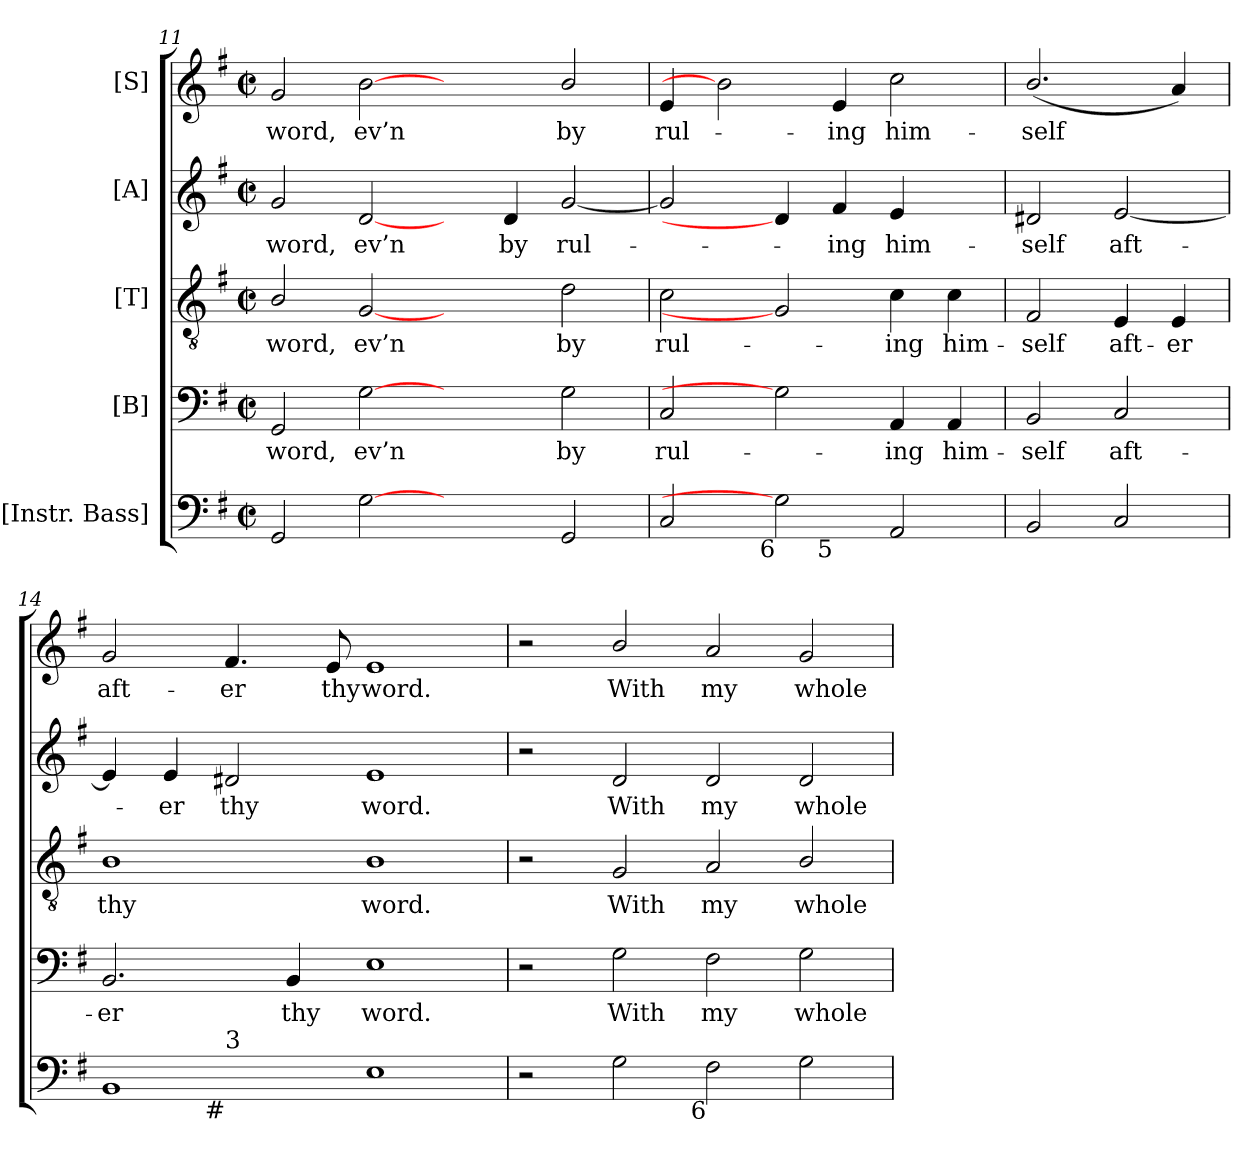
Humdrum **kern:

**kern	**kern	**text	**kern	**text	**kern	**text	**kern	**text
*part5	*part4	*part4	*part3	*part3	*part2	*part2	*part1	*part1
*staff5	*staff4	*staff4	*staff3	*staff3	*staff2	*staff2	*staff1	*staff1
*I"[Instr. Bass]	*I"[B]	*	*I"[T]	*	*I"[A]	*	*I"[S]	*
*clefF4	*clefF4	*	*clefGv2	*	*clefG2	*	*clefG2	*
*	*	*	*ITrd7c12	*	*	*	*	*
*k[f#]	*k[f#]	*	*k[f#]	*	*k[f#]	*	*k[f#]	*
*e:	*e:	*	*e:	*	*e:	*	*e:	*
*M2/2	*M2/2	*	*M2/2	*	*M2/2	*	*M2/2	*
*met(c|)	*met(c|)	*	*met(c|)	*	*met(c|)	*	*met(c|)	*
=11	=11	=11	=11	=11	=11	=11	=11	=11
!	!	!LO:LY:b:color=#000000	!	!	!	!	!	!
!	!	!	!	!LO:LY:b:color=#000000	!	!	!	!
!	!	!	!	!	!	!LO:LY:b:color=#000000	!	!
!	!	!	!	!	!	!	!	!LO:LY:b:color=#000000
2GGi/	2GGi/	word,	2BBi/	word,	2gi/	word,	2gi/	word,
!	!	!LO:LY:b:color=#000000	!	!	!	!	!	!
!	!	!	!	!LO:LY:b:color=#000000	!	!	!	!
!	!	!	!	!	!	!LO:LY:b:color=#000000	!	!
!	!	!	!	!	!	!	!	!LO:LY:b:color=#000000
[2Gi	[2Gi	ev’n	[2GGi	ev’n	[2di/	ev’n	[2bi	ev’n
2ryy	2ryy	.	2ryy	.	4ryy	.	2ryy	.
!	!	!	!	!	!	!LO:LY:b:color=#000000	!	!
.	.	.	.	.	4di/	by	.	.
!	!	!LO:LY:b:color=#000000	!	!	!	!	!	!
!	!	!	!	!LO:LY:b:color=#000000	!	!	!	!
!	!	!	!	!	!	!LO:LY:b:color=#000000	!	!
!	!	!	!	!	!	!	!	!LO:LY:b:color=#000000
2GGi/	2Gi\	by	2Di\	by	[2gi/	rul-	2bi/	by
=12	=12	=12	=12	=12	=12	=12	=12	=12
!	!	!LO:LY:b:color=#000000	!	!	!	!	!	!
!	!	!	!	!LO:LY:b:color=#000000	!	!	!	!
!	!	!	!	!	!	!	!	!LO:LY:b:color=#000000
*^	*	*	*	*	*	*	*	*
2Ci/	2.ryy	2Ci/	rul-	2Ci\	rul-	2gi/]	.	4ei/	rul-
.	.	.	.	.	.	.	.	2bi]	.
!LO:TX:b:rj:t=6	!	!	!	!	!	!	!	!	!
2Gi]	.	2Gi]	.	2GGi]	.	4di/]	.	.	.
!	!	!	!	!	!	!	!LO:LY:b:color=#000000	!	!
!	!LO:TX:b:rj:t=5	!	!	!	!	!	!	!	!
!	!	!	!	!	!	!	!	!	!LO:LY:b:color=#000000
.	2.ryy	.	.	.	.	4f#i/	-ing	4ei/	-ing
!	!	!	!LO:LY:b:color=#000000	!	!	!	!	!	!
!	!	!	!	!	!LO:LY:b:color=#000000	!	!	!	!
!	!	!	!	!	!	!	!LO:LY:b:color=#000000	!	!
!	!	!	!	!	!	!	!	!	!LO:LY:b:color=#000000
2AAi/	.	4AAi/	-ing	4Ci\	-ing	4ei/	him-	2cci\	him-
!	!	!	!LO:LY:b:color=#000000	!	!	!	!	!	!
!	!	!	!	!	!LO:LY:b:color=#000000	!	!	!	!
.	.	4AAi/	him-	4Ci\	him-	4ryy	.	.	.
*v	*v	*	*	*	*	*	*	*	*
!!LO:LB:g=z
=13	=13	=13	=13	=13	=13	=13	=13	=13
*^	*	*	*	*	*	*	*	*
!	!	!	!LO:LY:b:color=#000000	!	!	!	!	!	!
*v	*v	*	*	*	*	*	*	*	*
*^	*	*	*	*	*	*	*	*
!	!	!	!	!	!LO:LY:b:color=#000000	!	!	!	!
*v	*v	*	*	*	*	*	*	*	*
*^	*	*	*	*	*	*	*	*
!	!	!	!	!	!	!	!LO:LY:b:color=#000000	!	!
*v	*v	*	*	*	*	*	*	*	*
*^	*	*	*	*	*	*	*	*
!LO:TX:b:t=Emendations&colon; original clefs soprano, alto, tenor, bass. This anthem is dated 1755 in	!	!	!	!	!	!	!	!	!
!LO:TX:i:t=Six and Twenty Select Anthems.	!	!	!	!	!	!	!	!	!
!LO:TX:b:rj:t=#	!	!	!	!	!	!	!	!	!
!	!	!	!	!	!	!	!	!	!LO:LY:b:color=#000000
*v	*v	*	*	*	*	*	*	*	*
2BBi/	2BBi/	-self	2FF#i/	-self	2d#Xi/	-self	(2.bi/	-self
!	!	!LO:LY:b:color=#000000	!	!	!	!	!	!
!	!	!	!	!LO:LY:b:color=#000000	!	!	!	!
!	!	!	!	!	!	!LO:LY:b:color=#000000	!	!
2Ci/	2Ci/	aft-	4EEi/	aft-	[2ei/	aft-	.	.
!	!	!	!	!LO:LY:b:color=#000000	!	!	!	!
.	.	.	4EEi/	-er	.	.	4ai/)	.
=14	=14	=14	=14	=14	=14	=14	=14	=14
!	!	!LO:LY:b:color=#000000	!	!	!	!	!	!
!	!	!	!	!LO:LY:b:color=#000000	!	!	!	!
!LO:TX:b:rj:t=4	!	!	!	!	!	!	!	!
!	!	!	!	!	!	!	!	!LO:LY:b:color=#000000
*^	*	*	*	*	*	*	*	*
1BBi	2ryy	2.BBi/	-er	1BBi	thy	4ei/]	.	2gi/	aft-
!	!	!	!	!	!	!	!LO:LY:b:color=#000000	!	!
.	.	.	.	.	.	4ei/	-er	.	.
!	!	!	!	!	!	!	!LO:LY:b:color=#000000	!	!
!	!LO:TX:b:rj:t=#	!	!	!	!	!	!	!	!
!	!LO:TX:t=3	!	!	!	!	!	!	!	!
!	!	!	!	!	!	!	!	!	!LO:LY:b:color=#000000
.	1.ryy	.	.	.	.	2d#Xi/	thy	4.f#i/	-er
!	!	!	!LO:LY:b:color=#000000	!	!	!	!	!	!
.	.	4BBi/	thy	.	.	.	.	.	.
!	!	!	!	!	!	!	!	!	!LO:LY:b:color=#000000
.	.	.	.	.	.	.	.	8ei/	thy
!	!	!	!LO:LY:b:color=#000000	!	!	!	!	!	!
!	!	!	!	!	!LO:LY:b:color=#000000	!	!	!	!
!	!	!	!	!	!	!	!LO:LY:b:color=#000000	!	!
!	!	!	!	!	!	!	!	!	!LO:LY:b:color=#000000
1Ei	.	1Ei	word.	1BBi	word.	1ei	word.	1ei	word.
*v	*v	*	*	*	*	*	*	*	*
=15	=15	=15	=15	=15	=15	=15	=15	=15
2r	2r	.	2r	.	2r	.	2r	.
!	!	!LO:LY:b:color=#000000	!	!	!	!	!	!
!	!	!	!	!LO:LY:b:color=#000000	!	!	!	!
!	!	!	!	!	!	!LO:LY:b:color=#000000	!	!
!	!	!	!	!	!	!	!	!LO:LY:b:color=#000000
2Gi\	2Gi\	With	2GGi/	With	2di/	With	2bi/	With
!	!	!LO:LY:b:color=#000000	!	!	!	!	!	!
!	!	!	!	!LO:LY:b:color=#000000	!	!	!	!
!	!	!	!	!	!	!LO:LY:b:color=#000000	!	!
!LO:TX:b:rj:t=6	!	!	!	!	!	!	!	!
!	!	!	!	!	!	!	!	!LO:LY:b:color=#000000
2F#i\	2F#i\	my	2AAi/	my	2di/	my	2ai/	my
!	!	!LO:LY:b:color=#000000	!	!	!	!	!	!
!	!	!	!	!LO:LY:b:color=#000000	!	!	!	!
!	!	!	!	!	!	!LO:LY:b:color=#000000	!	!
!	!	!	!	!	!	!	!	!LO:LY:b:color=#000000
2Gi\	2Gi\	whole	2BBi/	whole	2di/	whole	2gi/	whole
=	=	=	=	=	=	=	=	=
*-	*-	*-	*-	*-	*-	*-	*-	*-
